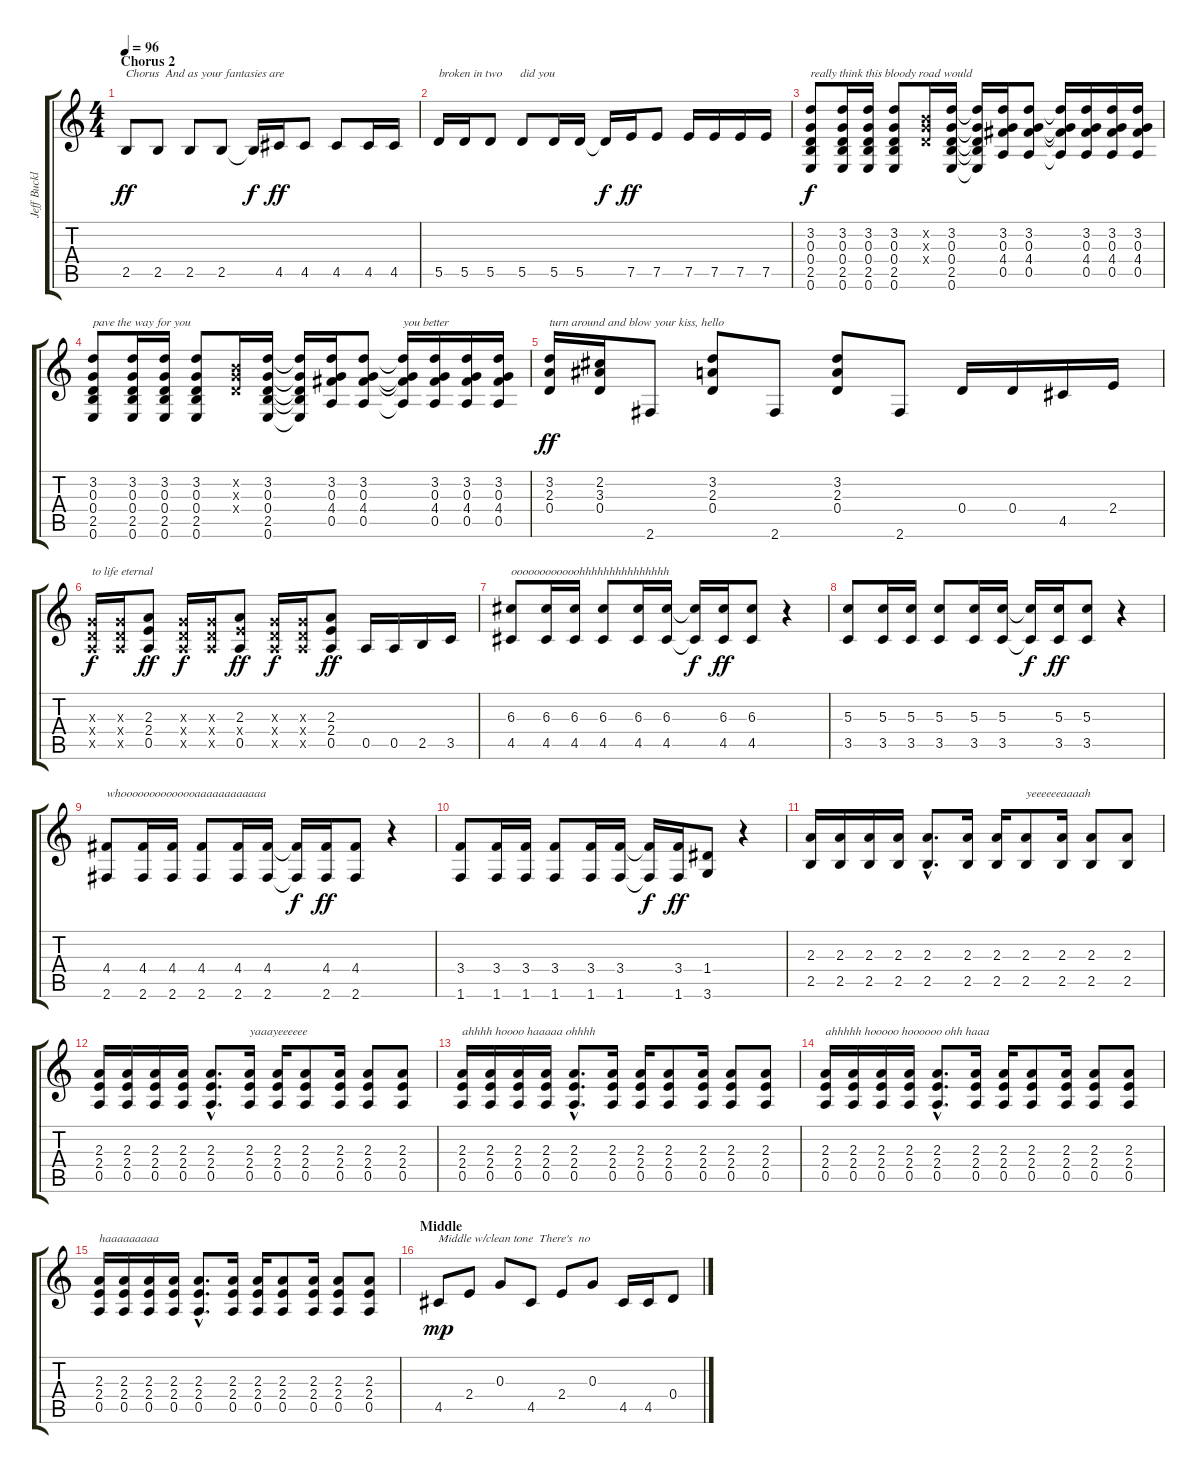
\track ("Jeff Buckley" "Jeff Buckl") {instrument electricguitarclean}
\staff {score tabs}
\tuning (E4 B3 G3 D3 A2 E2) {hide}
\ts (4 4)
\section ("" "Chorus 2")
\tempo 96
\clef g2
\ks c
2.5.8{txt "Chorus  And as your fantasies are" dy ff} 2.5.8 2.5.8 2.5.8 2.5{t}.16{dy f} 4.5.16{dy ff} 4.5.8 4.5.8 4.5.16 4.5.16 |
5.5.16{txt "broken in two      did you"} 5.5.16 5.5.8 5.5.8 5.5.16 5.5.16 5.5{t}.16{dy f} 7.5.16{dy ff} 7.5.8 7.5.16 7.5.16 7.5.16 7.5.16 |
(3.2 0.3 0.4 2.5 0.6).8{txt "really think this bloody road would" dy f} (3.2 0.3 0.4 2.5 0.6).16 (3.2 0.3 0.4 2.5 0.6).16 (3.2 0.3 0.4 2.5 0.6).8 (0.2{x} 0.3{x} 0.4{x}).16 (3.2 0.3 0.4 2.5 0.6).16 (3.2{t} 0.3{t} 0.4{t} 2.5{t} 0.6{t}).16 (3.2 0.3 4.4 0.5).16 (3.2 0.3 4.4 0.5).8 (3.2{t} 0.3{t} 4.4{t} 0.5{t}).16 (3.2 0.3 4.4 0.5).16 (3.2 0.3 4.4 0.5).16 (3.2 0.3 4.4 0.5).16 |
(3.2 0.3 0.4 2.5 0.6).8{txt "pave the way for you"} (3.2 0.3 0.4 2.5 0.6).16 (3.2 0.3 0.4 2.5 0.6).16 (3.2 0.3 0.4 2.5 0.6).8 (0.2{x} 0.3{x} 0.4{x}).16 (3.2 0.3 0.4 2.5 0.6).16 (3.2{t} 0.3{t} 0.4{t} 2.5{t} 0.6{t}).16 (3.2 0.3 4.4 0.5).16 (3.2 0.3 4.4 0.5).8 (3.2{t} 0.3{t} 4.4{t} 0.5{t}).16{txt "you better"} (3.2 0.3 4.4 0.5).16 (3.2 0.3 4.4 0.5).16 (3.2 0.3 4.4 0.5).16 |
(3.2 2.3 0.4).16{txt "turn around and blow your kiss, hello" dy ff} (2.2 3.3 0.4).16 2.6.8 (3.2 2.3 0.4).8 2.6.8 (3.2 2.3 0.4).8 2.6.8 0.4.16 0.4.16 4.5.16 2.4.16 |
(0.3{x} 0.4{x} 0.5{x}).16{txt "to life eternal" dy f} (0.3{x} 0.4{x} 0.5{x}).16 (2.3 2.4 0.5).8{dy ff} (0.3{x} 0.4{x} 0.5{x}).16{dy f} (0.3{x} 0.4{x} 0.5{x}).16 (2.3 2.4{x} 0.5).8{dy ff} (0.3{x} 0.4{x} 0.5{x}).16{dy f} (0.3{x} 0.4{x} 0.5{x}).16 (2.3 2.4 0.5).8{dy ff} 0.5.16 0.5.16 2.5.16 3.5.16 |
(6.3 4.5).8{txt "oooooooooooohhhhhhhhhhhhhhh"} (6.3 4.5).16 (6.3 4.5).16 (6.3 4.5).8 (6.3 4.5).16 (6.3 4.5).16 (6.3{t} 4.5{t}).16{dy f} (6.3 4.5).16{dy ff} (6.3 4.5).8 r.4 |
(5.3 3.5).8 (5.3 3.5).16 (5.3 3.5).16 (5.3 3.5).8 (5.3 3.5).16 (5.3 3.5).16 (5.3{t} 3.5{t}).16{dy f} (5.3 3.5).16{dy ff} (5.3 3.5).8 r.4 |
(4.4 2.6).8{txt "whoooooooooooooaaaaaaaaaaaa"} (4.4 2.6).16 (4.4 2.6).16 (4.4 2.6).8 (4.4 2.6).16 (4.4 2.6).16 (4.4{t} 2.6{t}).16{dy f} (4.4 2.6).16{dy ff} (4.4 2.6).8 r.4 |
(3.4 1.6).8 (3.4 1.6).16 (3.4 1.6).16 (3.4 1.6).8 (3.4 1.6).16 (3.4 1.6).16 (3.4{t} 1.6{t}).16{dy f} (3.4 1.6).16{dy ff} (1.4 3.6).8 r.4 |
(2.3 2.5).16 (2.3 2.5).16 (2.3 2.5).16 (2.3 2.5).16 (2.3{hac} 2.5{hac}).8{d} (2.3 2.5).16 (2.3 2.5).16 (2.3 2.5).8{txt "yeeeeeeaaaah"} (2.3 2.5).16 (2.3 2.5).8 (2.3 2.5).8 |
(2.3 2.4 0.5).16 (2.3 2.4 0.5).16 (2.3 2.4 0.5).16 (2.3 2.4 0.5).16 (2.3{hac} 2.4{hac} 0.5{hac}).8{d} (2.3 2.4 0.5).16{txt "yaaayeeeeee"} (2.3 2.4 0.5).16 (2.3 2.4 0.5).8 (2.3 2.4 0.5).16 (2.3 2.4 0.5).8 (2.3 2.4 0.5).8 |
(2.3 2.4 0.5).16{txt "ahhhh hoooo haaaaa ohhhh"} (2.3 2.4 0.5).16 (2.3 2.4 0.5).16 (2.3 2.4 0.5).16 (2.3{hac} 2.4{hac} 0.5{hac}).8{d} (2.3 2.4 0.5).16 (2.3 2.4 0.5).16 (2.3 2.4 0.5).8 (2.3 2.4 0.5).16 (2.3 2.4 0.5).8 (2.3 2.4 0.5).8 |
(2.3 2.4 0.5).16{txt "ahhhhh hooooo hoooooo ohh haaa"} (2.3 2.4 0.5).16 (2.3 2.4 0.5).16 (2.3 2.4 0.5).16 (2.3{hac} 2.4{hac} 0.5{hac}).8{d} (2.3 2.4 0.5).16 (2.3 2.4 0.5).16 (2.3 2.4 0.5).8 (2.3 2.4 0.5).16 (2.3 2.4 0.5).8 (2.3 2.4 0.5).8 |
(2.3 2.4 0.5).16{txt "haaaaaaaaa"} (2.3 2.4 0.5).16 (2.3 2.4 0.5).16 (2.3 2.4 0.5).16 (2.3{hac} 2.4{hac} 0.5{hac}).8{d} (2.3 2.4 0.5).16 (2.3 2.4 0.5).16 (2.3 2.4 0.5).8 (2.3 2.4 0.5).16 (2.3 2.4 0.5).8 (2.3 2.4 0.5).8 |
\section ("" "Middle")
4.5.8{txt "Middle w/clean tone  There's  no" dy mp instrument electricguitarclean} 2.4.8 0.3.8 4.5.8 2.4.8 0.3.8 4.5.16 4.5.16 0.4.8
